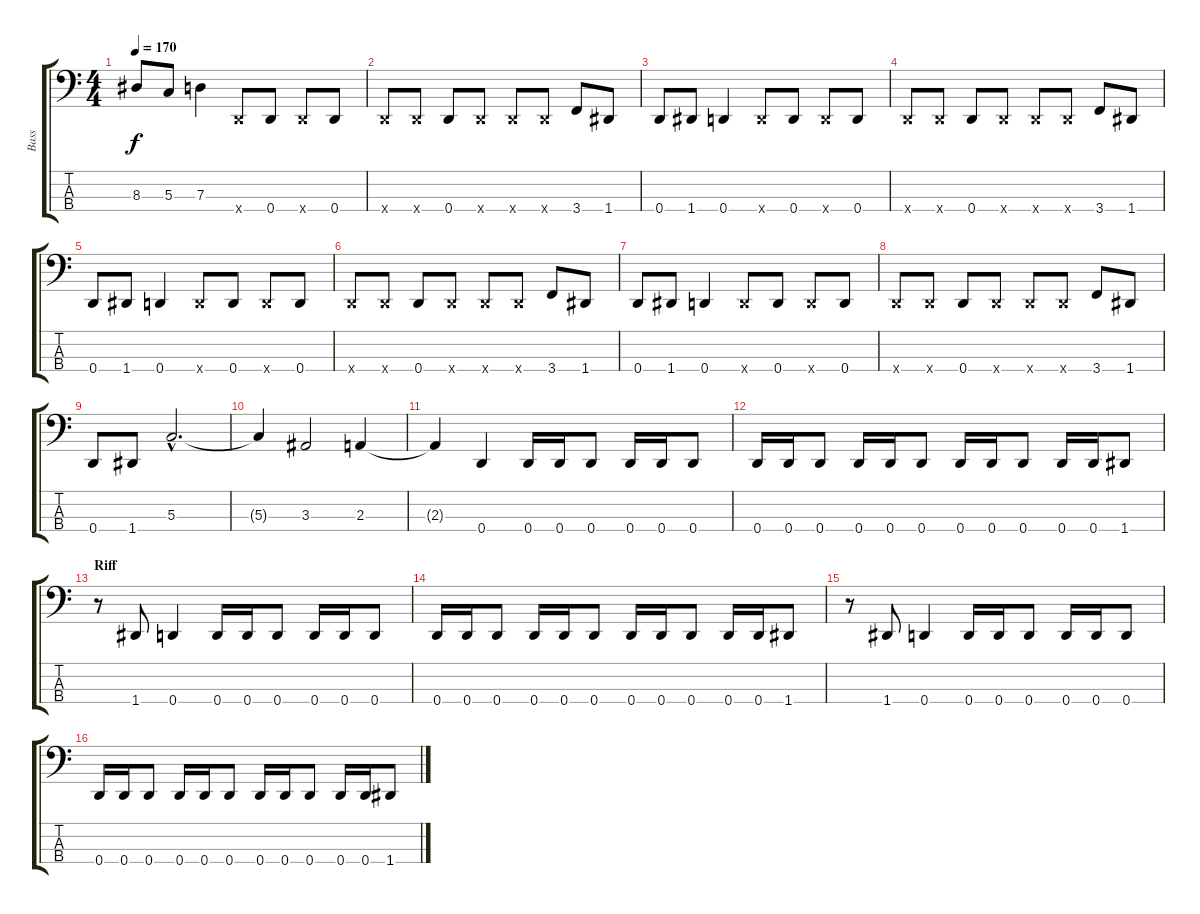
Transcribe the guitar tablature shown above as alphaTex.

\track ("Bass" "Bass") {instrument electricbassfinger}
\staff {score tabs}
\tuning (F2 C2 G1 D1) {hide}
\ts (4 4)
\tempo 170
\clef f4
\ks c
8.3{t}.8{dy f} 5.3.8 7.3.4 0.4{x}.8 0.4.8 0.4{x}.8 0.4.8 |
0.4{x}.8 0.4{x}.8 0.4.8 0.4{x}.8 0.4{x}.8 0.4{x}.8 3.4.8 1.4.8 |
0.4.8 1.4.8 0.4.4 0.4{x}.8 0.4.8 0.4{x}.8 0.4.8 |
0.4{x}.8 0.4{x}.8 0.4.8 0.4{x}.8 0.4{x}.8 0.4{x}.8 3.4.8 1.4.8 |
0.4.8 1.4.8 0.4.4 0.4{x}.8 0.4.8 0.4{x}.8 0.4.8 |
0.4{x}.8 0.4{x}.8 0.4.8 0.4{x}.8 0.4{x}.8 0.4{x}.8 3.4.8 1.4.8 |
0.4.8 1.4.8 0.4.4 0.4{x}.8 0.4.8 0.4{x}.8 0.4.8 |
0.4{x}.8 0.4{x}.8 0.4.8 0.4{x}.8 0.4{x}.8 0.4{x}.8 3.4.8 1.4.8 |
0.4.8 1.4.8 5.3{hac}.2{d} |
5.3{t}.4 3.3.2 2.3.4 |
2.3{t}.4 0.4.4 0.4.16 0.4.16 0.4.8 0.4.16 0.4.16 0.4.8 |
0.4.16 0.4.16 0.4.8 0.4.16 0.4.16 0.4.8 0.4.16 0.4.16 0.4.8 0.4.16 0.4.16 1.4.8 |
\section ("" "Riff")
r.8 1.4.8 0.4.4 0.4.16 0.4.16 0.4.8 0.4.16 0.4.16 0.4.8 |
0.4.16 0.4.16 0.4.8 0.4.16 0.4.16 0.4.8 0.4.16 0.4.16 0.4.8 0.4.16 0.4.16 1.4.8 |
r.8 1.4.8 0.4.4 0.4.16 0.4.16 0.4.8 0.4.16 0.4.16 0.4.8 |
0.4.16 0.4.16 0.4.8 0.4.16 0.4.16 0.4.8 0.4.16 0.4.16 0.4.8 0.4.16 0.4.16 1.4.8
